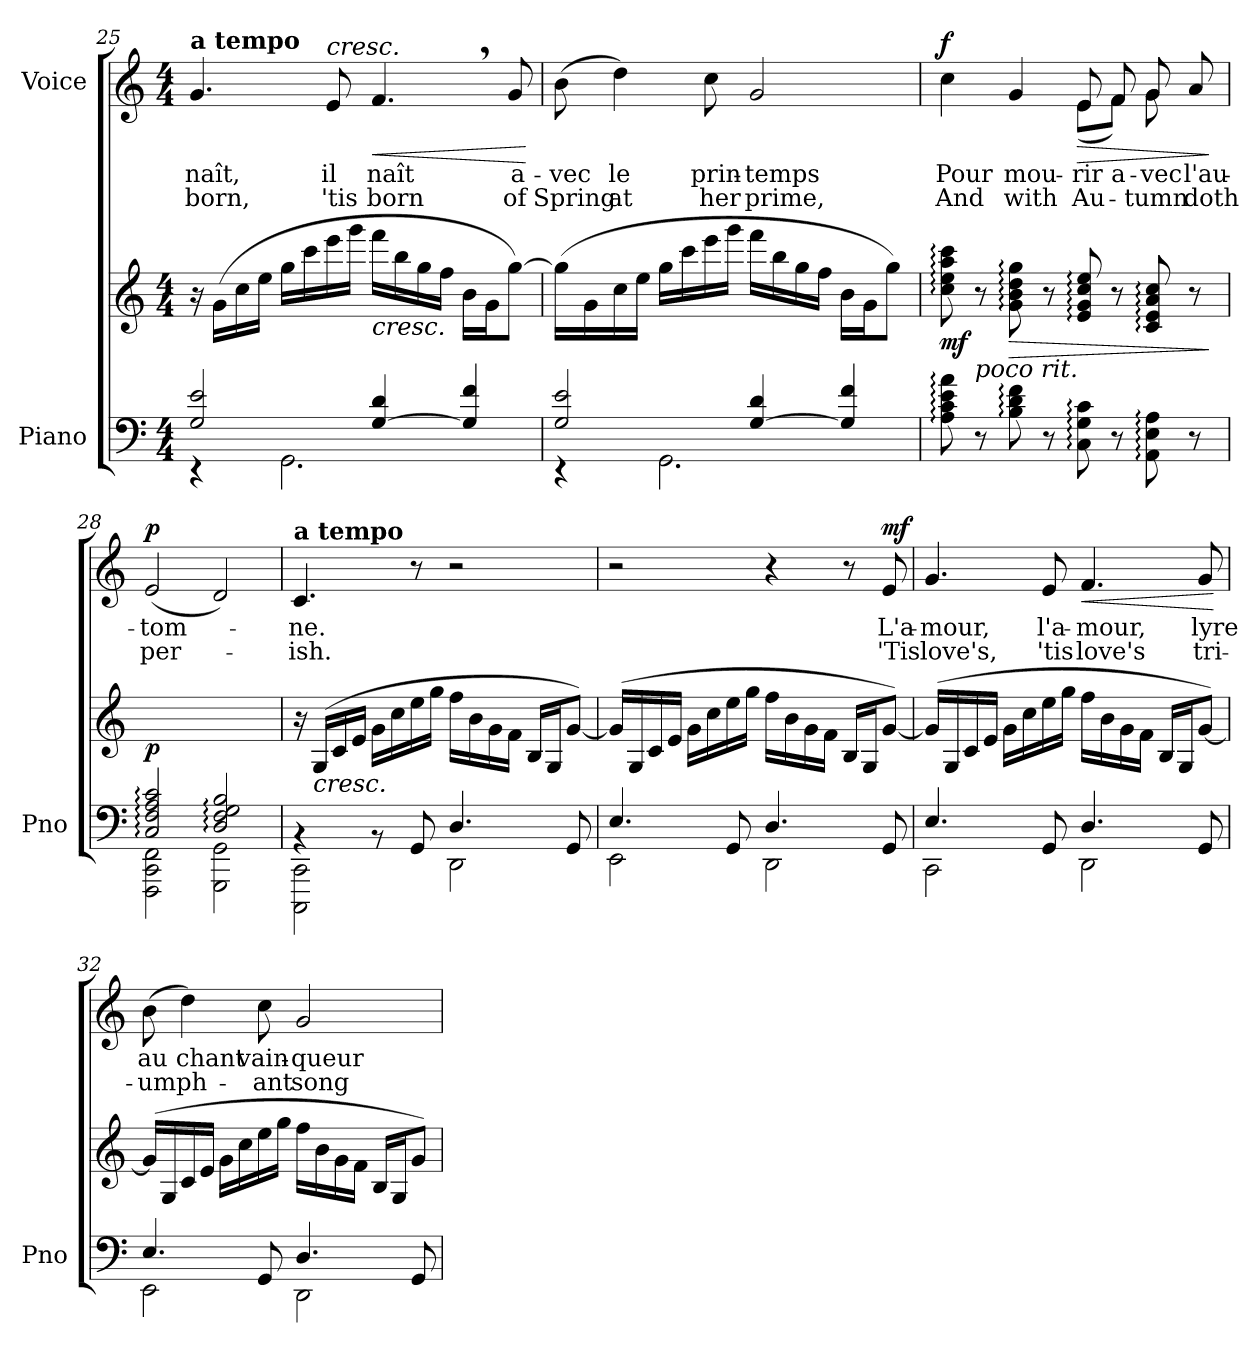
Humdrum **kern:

**kern	**kern	**dynam	**kern	**text	**text	**dynam
*part2	*part2	*part2	*part1	*part1	*part1	*part1
*staff3	*staff2	*staff2/3	*staff1	*staff1	*staff1	*staff1
*I"Piano	*	*	*I"Voice	*	*	*
*I'Pno	*	*	*	*	*	*
*clefF4	*clefG2	*	*clefG2	*	*	*
*k[]	*k[]	*	*k[]	*	*	*
*M4/4	*M4/4	*	*M4/4	*	*	*
=25	=25	=25	=25	=25	=25	=25
*^	*	*	*	*	*	*
!	!	!	!	!LO:TX:a:B:t=a tempo	!	!	!
!	!	!	!	!	!LO:LY:b	!LO:LY:b	!
2G/ 2e/	4r	16r	.	4.g/	naît,	born,	.
.	.	(>16g\LL	.	.	.	.	.
.	.	16cc\	.	.	.	.	.
.	.	16ee\JJ	.	.	.	.	.
.	2.GG\	16gg\LL	.	.	.	.	.
.	.	16ccc\	.	.	.	.	.
!	!	!	!	!LO:TX:a:i:t=cresc.	!	!	!
!	!	!	!	!	!LO:LY:b	!LO:LY:b	!
.	.	16eee\	.	8e/	il	'tis	.
.	.	16ggg\JJ	.	.	.	.	.
!	!	!LO:TX:b:i:t=cresc.	!	!	!	!	!
!	!	!	!	!	!LO:LY:b	!LO:LY:b	!LO:HP:b
[4G/ 4d/	.	16fff\LL	.	4.f,/	naît	born	<
.	.	16bb\	.	.	.	.	.
.	.	16gg\	.	.	.	.	.
.	.	16ff\JJ	.	.	.	.	.
4G/] 4f/	.	16b\LL	.	.	.	.	.
.	.	16g\J	.	.	.	.	.
!	!	!	!	!	!LO:LY:b	!LO:LY:b	!
.	.	[8gg\J)	.	8g/	a-	of	.
*v	*v	*	*	*	*	*	*
.	.	.	.	.	.	[
!!LO:PB:g=z
=26	=26	=26	=26	=26	=26	=26
*^	*	*	*	*	*	*
!	!	!	!	!	!LO:LY:b	!LO:LY:b	!
2G/ 2e/	4r	(>16gg\LL]	.	(>8b\	-vec	Spring	.
.	.	16g\	.	.	.	.	.
!	!	!	!	!	!LO:LY:b	!LO:LY:b	!
.	.	16cc\	.	4dd\)	le	at	.
.	.	16ee\JJ	.	.	.	.	.
.	2.GG\	16gg\LL	.	.	.	.	.
.	.	16ccc\	.	.	.	.	.
!	!	!	!	!	!LO:LY:b	!LO:LY:b	!
.	.	16eee\	.	8cc\	prin-	her	.
.	.	16ggg\JJ	.	.	.	.	.
!	!	!	!	!	!LO:LY:b	!LO:LY:b	!
[4G/ 4d/	.	16fff\LL	.	2g/	-temps	prime,	.
.	.	16bb\	.	.	.	.	.
.	.	16gg\	.	.	.	.	.
.	.	16ff\JJ	.	.	.	.	.
4G/] 4f/	.	16b\LL	.	.	.	.	.
.	.	16g\J	.	.	.	.	.
.	.	8gg\J)	.	.	.	.	.
*v	*v	*	*	*	*	*	*
=27	=27	=27	=27	=27	=27	=27
*	*	*	*MM110	*	*	*
!	!	!	!LO:TX:a:i:t=poco rit.	!	!	!
!	!	!LO:DY:b	!	!LO:LY:b	!LO:LY:b	!LO:DY:a
*	*	*	*^	*	*	*
8A\: 8c\: 8e\: 8a\:	8cc\: 8ee\: 8aa\: 8ccc\:	mf	4cc\	2rgyy	Pour	And	f
!LO:TX:a:i:t=poco rit.	!	!	!	!	!	!	!
8r	8r	.	.	.	.	.	.
*	*	*	*MM100	*	*	*	*
!	!	!LO:HP:b	!	!	!LO:LY:b	!LO:LY:b	!
8B\: 8d\: 8f\:	8g\: 8b\: 8dd\: 8gg\:	>	4g/	.	mou-	with	.
8r	8r	.	.	.	.	.	.
!	!	!	!	!	!LO:LY:b	!LO:LY:b	!LO:HP:b
8C\: 8G\: 8c\:	8e/: 8g/: 8cc/: 8ee/:	.	8e/	(<8e\L	-rir	Au-	>
!	!	!	!	!	!LO:LY:b	!	!
8r	8r	.	8f/	8f\J)	a-	.	.
!	!	!	!	!	!LO:LY:b	!LO:LY:b	!
8AA\: 8E\: 8A\:	8c/: 8e/: 8a/: 8cc/:	.	8g/	8g\	-vec	-tumn	.
!	!	!	!	!	!LO:LY:b	!LO:LY:b	!
8r	8r	.	8a/	8rgyy	l'au-	doth	.
*	*	*	*v	*v	*	*	*
.	.	]	.	.	.	]
=28	=28	=28	=28	=28	=28	=28
*^	*	*	*	*	*	*
!	!	!	!LO:DY:b	!	!LO:LY:b	!LO:LY:b	!LO:DY:a
2C/: 2F/: 2A/: 2c/:	2FFF\ 2CC\ 2FF\	1ryy	p	(<2e/	-tom-	per-	p
2D/: 2F/: 2G/: 2B/:	2GGG\ 2GG\	.	.	2d/)	.	.	.
!!LO:PB:g=z
=29	=29	=29	=29	=29	=29	=29	=29
!	!	!	!	!LO:TX:a:B:t=a tempo	!	!	!
!	!	!	!	!	!LO:LY:b	!LO:LY:b	!
4rBB	2CCC\ 2CC\	16r	.	4.c/	-ne.	-ish.	.
!	!	!LO:TX:b:i:t=cresc.	!	!	!	!	!
.	.	(>16G/LL	.	.	.	.	.
.	.	16c/	.	.	.	.	.
.	.	16e/JJ	.	.	.	.	.
8rBB	.	16g\LL	.	.	.	.	.
.	.	16cc\	.	.	.	.	.
8GG/	.	16ee\	.	8r	.	.	.
.	.	16gg\JJ	.	.	.	.	.
4.D/	2DD\	16ff\LL	.	2r	.	.	.
.	.	16b\	.	.	.	.	.
.	.	16g\	.	.	.	.	.
.	.	16f\JJ	.	.	.	.	.
.	.	16B/LL	.	.	.	.	.
.	.	16G/J	.	.	.	.	.
8GG/	.	[8g/J)	.	.	.	.	.
=30	=30	=30	=30	=30	=30	=30	=30
4.E/	2EE\	(>16g/LL]	.	2r	.	.	.
.	.	16G/	.	.	.	.	.
.	.	16c/	.	.	.	.	.
.	.	16e/JJ	.	.	.	.	.
.	.	16g\LL	.	.	.	.	.
.	.	16cc\	.	.	.	.	.
8GG/	.	16ee\	.	.	.	.	.
.	.	16gg\JJ	.	.	.	.	.
4.D/	2DD\	16ff\LL	.	4r	.	.	.
.	.	16b\	.	.	.	.	.
.	.	16g\	.	.	.	.	.
.	.	16f\JJ	.	.	.	.	.
.	.	16B/LL	.	8r	.	.	.
.	.	16G/J	.	.	.	.	.
!	!	!	!	!	!LO:LY:b	!LO:LY:b	!LO:DY:a
8GG/	.	[8g/J)	.	8e/	L'a-	'Tis	mf
!!LO:LB:g=z
=31	=31	=31	=31	=31	=31	=31	=31
!	!	!	!	!	!LO:LY:b	!LO:LY:b	!
4.E:/	2CC\	(>16g/LL]	.	4.g/	-mour,	love's,	.
.	.	16G/	.	.	.	.	.
.	.	16c/	.	.	.	.	.
.	.	16e/JJ	.	.	.	.	.
.	.	16g\LL	.	.	.	.	.
.	.	16cc\	.	.	.	.	.
!	!	!	!	!	!LO:LY:b	!LO:LY:b	!
8GG/	.	16ee\	.	8e/	l'a-	'tis	.
.	.	16gg\JJ	.	.	.	.	.
!	!	!	!	!	!LO:LY:b	!LO:LY:b	!LO:HP:b
4.D/	2DD\	16ff\LL	.	4.f/	-mour,	love's	<
.	.	16b\	.	.	.	.	.
.	.	16g\	.	.	.	.	.
.	.	16f\JJ	.	.	.	.	.
.	.	16B/LL	.	.	.	.	.
.	.	16G/J	.	.	.	.	.
!	!	!	!	!	!LO:LY:b	!LO:LY:b	!
8GG/	.	[8g/J)	.	8g/	lyre	tri-	.
*v	*v	*	*	*	*	*	*
.	.	.	.	.	.	[
=32	=32	=32	=32	=32	=32	=32
*^	*	*	*	*	*	*
!	!	!	!	!	!LO:LY:b	!LO:LY:b	!
4.E/	2EE\	(>16g/LL]	.	(>8b\	au	-umph-	.
.	.	16G/	.	.	.	.	.
!	!	!	!	!	!LO:LY:b	!	!
.	.	16c/	.	4dd\)	chant	.	.
.	.	16e/JJ	.	.	.	.	.
.	.	16g\LL	.	.	.	.	.
.	.	16cc\	.	.	.	.	.
!	!	!	!	!	!LO:LY:b	!LO:LY:b	!
8GG/	.	16ee\	.	8cc\	vain-	-ant	.
.	.	16gg\JJ	.	.	.	.	.
!	!	!	!	!	!LO:LY:b	!LO:LY:b	!
4.D/	2DD\	16ff\LL	.	2g/	-queur	song	.
.	.	16b\	.	.	.	.	.
.	.	16g\	.	.	.	.	.
.	.	16f\JJ	.	.	.	.	.
.	.	16B/LL	.	.	.	.	.
.	.	16G/J	.	.	.	.	.
8GG/	.	8g/J)	.	.	.	.	.
*v	*v	*	*	*	*	*	*
=	=	=	=	=	=	=
*-	*-	*-	*-	*-	*-	*-
